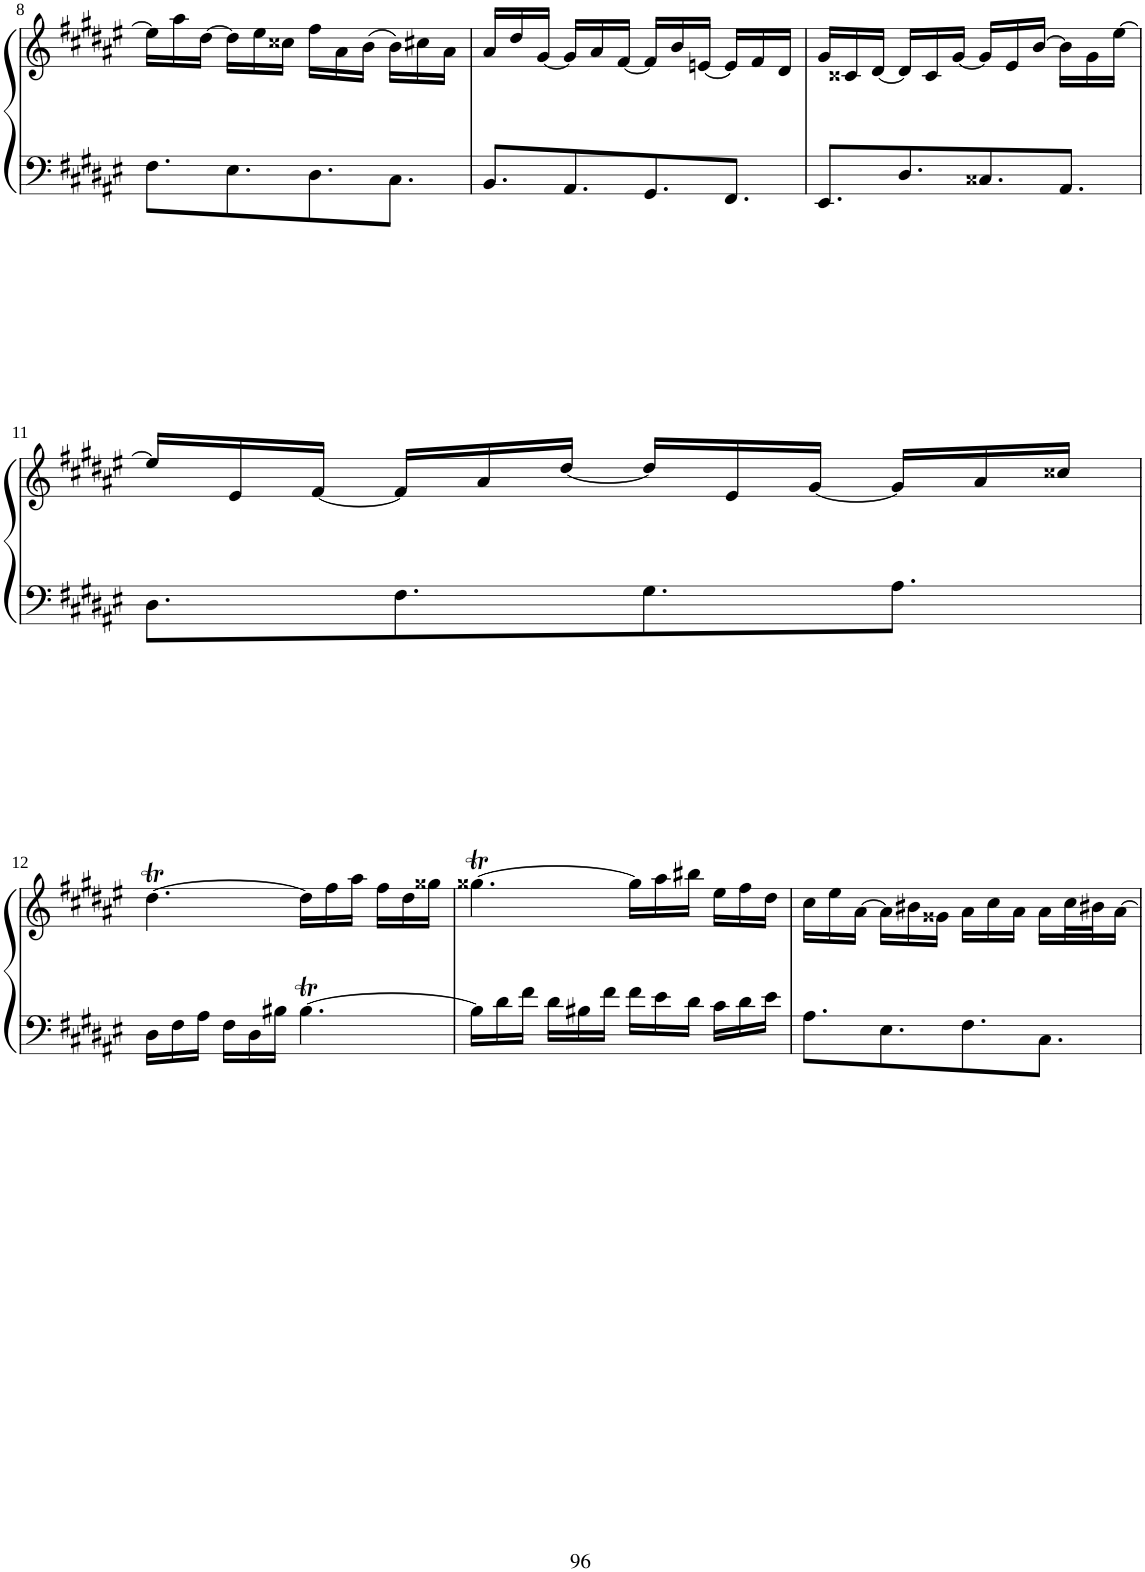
**kern	**kern
*part1	*part1
*staff2	*staff1
*I"Piano	*
*I'Pno	*
!!LO:PB:g=z
*clefF4	*clefG2
*k[f#c#g#d#a#e#]	*k[f#c#g#d#a#e#]
*M12/16	*M12/16
=8	=8
8.F#\L	16ee#\LL]
.	16aa#\
.	[16dd#\JJ
8.E#\	16dd#\LL]
.	16ee#\
.	16cc##X\JJ
8.D#\	16ff#\LL
.	16a#\
.	(16b\JJ
8.C#\J	16b\LL)
.	16cc#X\
.	16a#\JJ
=9	=9
8.BB/L	16a#/LL
.	16dd#/
.	[16g#/JJ
8.AA#/	16g#/LL]
.	16a#/
.	[16f#/JJ
8.GG#/	16f#/LL]
.	16b/
.	[16en/JJ
8.FF#/J	16e/LL]
.	16f#/
.	16d#/JJ
=10	=10
8.EE#/L	16g#/LL
.	16c##X/
.	[16d#/JJ
8.D#/	16d#/LL]
.	16c##/
.	[16g#/JJ
8.C##X/	16g#/LL]
.	16e#/
.	[16b/JJ
8.AA#/J	16b\LL]
.	16g#\
.	[16ee#\JJ
!!LO:LB:g=z
=11	=11
8.D#\L	16ee#/LL]
.	16e#/
.	[16f#/JJ
8.F#\	16f#/LL]
.	16a#/
.	[16dd#/JJ
8.G#\	16dd#/LL]
.	16e#/
.	[16g#/JJ
8.A#\J	16g#/LL]
.	16a#/
.	16cc##X/JJ
!!LO:LB:g=z
=12	=12
16D#\LL	[4.dd#T\
16F#\	.
16A#\JJ	.
16F#\LL	.
16D#\	.
16B#X\JJ	.
[4.B#t\	16dd#\LL]
.	16ff#\
.	16aa#\JJ
.	16ff#\LL
.	16dd#\
.	16gg##X\JJ
=13	=13
16B#\LL]	[4.gg##Xt\
16d#\	.
16f#\JJ	.
16d#\LL	.
16B#X\	.
16f#\JJ	.
16f#\LL	16gg##\LL]
16e#\	16aa#\
16d#\JJ	16bb#X\JJ
16c#\LL	16ee#\LL
16d#\	16ff#\
16e#\JJ	16dd#\JJ
=14	=14
8.A#\L	16cc#\LL
.	16ee#\
.	[16a#\JJ
8.E#\	16a#\LL]
.	16b#X\
.	16g##X\JJ
8.F#\	16a#\LL
.	16cc#\
.	16a#\JJ
8.C#\J	16a#\LL
.	32cc#\L
.	32b#X\J
.	[16a#\JJ
=	=
*-	*-
